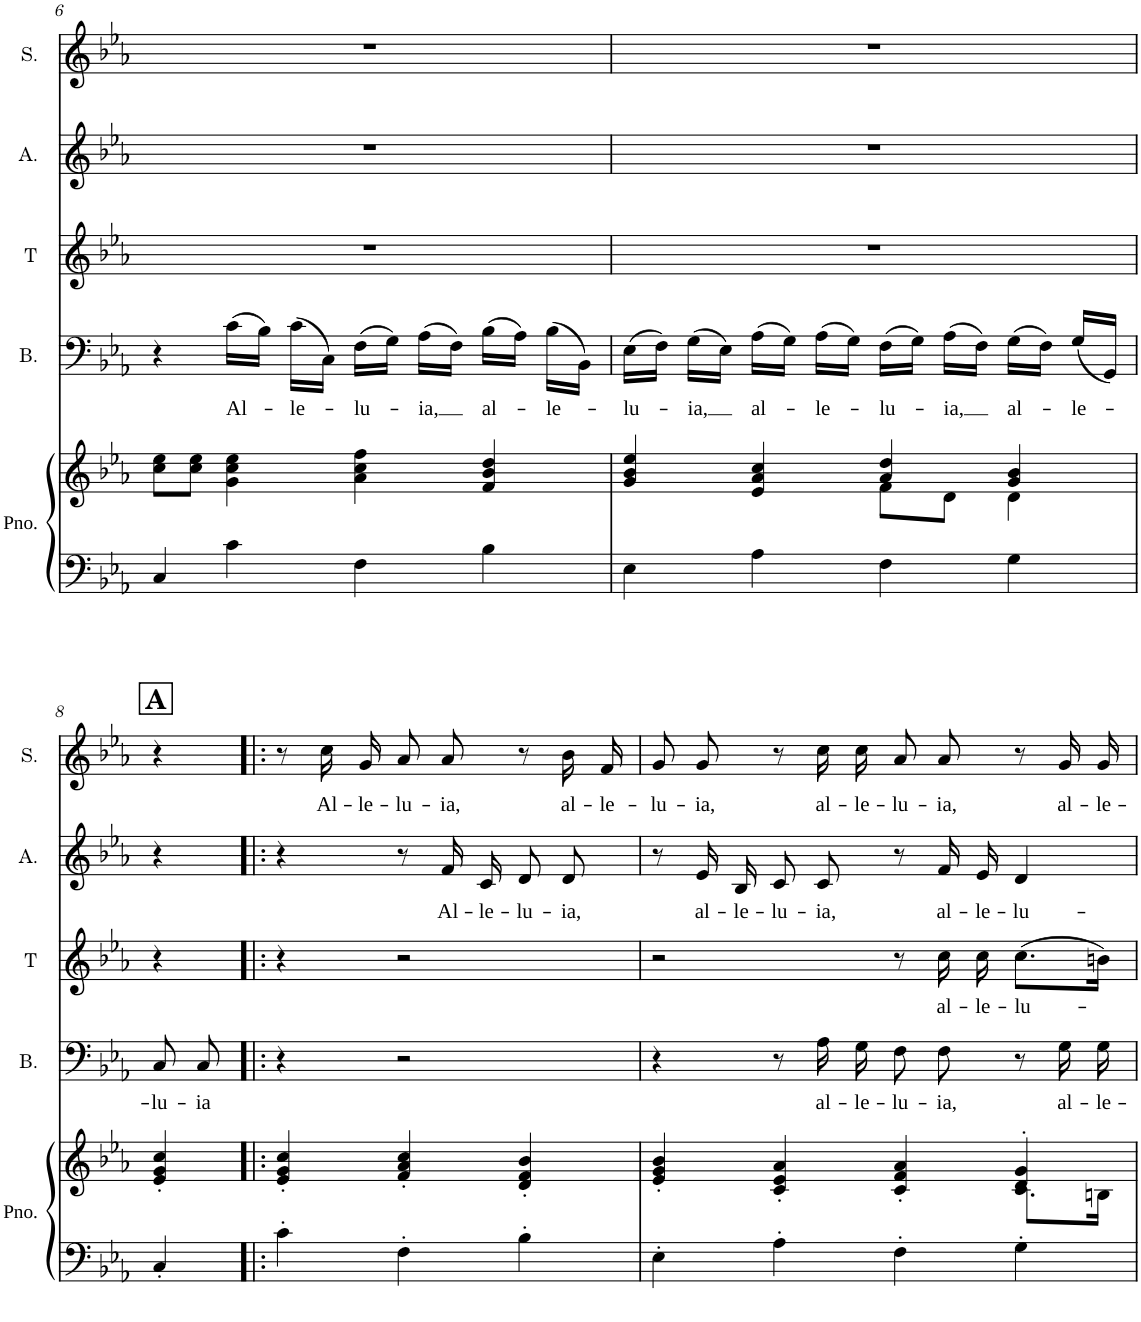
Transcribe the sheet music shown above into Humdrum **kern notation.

**kern	**kern	**kern	**text	**kern	**text	**kern	**text	**kern	**text
*part5	*part5	*part4	*part4	*part3	*part3	*part2	*part2	*part1	*part1
*staff6	*staff5	*staff4	*staff4	*staff3	*staff3	*staff2	*staff2	*staff1	*staff1
*I"Piano	*	*I"Basse	*	*I"Ténor	*	*I"Alto	*	*I"Soprano	*
*I'Pno.	*	*I'B.	*	*I'T	*	*I'A.	*	*I'S.	*
!!LO:PB:g=z
*clefF4	*clefG2	*clefF4	*	*clefG2	*	*clefG2	*	*clefG2	*
*k[b-e-a-]	*k[b-e-a-]	*k[b-e-a-]	*	*k[b-e-a-]	*	*k[b-e-a-]	*	*k[b-e-a-]	*
*M4/4	*M4/4	*M4/4	*	*M4/4	*	*M4/4	*	*M4/4	*
=6	=6	=6	=6	=6	=6	=6	=6	=6	=6
4C/	8cc\ 8ee-\L	4r	.	1r	.	1r	.	1r	.
.	8cc\ 8ee-\J	.	.	.	.	.	.	.	.
!	!	!	!LO:LY:b	!	!	!	!	!	!
4c\	4g\ 4cc\ 4ee-\	(16c\LL	Al-	.	.	.	.	.	.
.	.	16B-\JJ)	.	.	.	.	.	.	.
!	!	!	!LO:LY:b	!	!	!	!	!	!
.	.	(16c\LL	-le-	.	.	.	.	.	.
.	.	16C\JJ)	.	.	.	.	.	.	.
!	!	!	!LO:LY:b	!	!	!	!	!	!
4F\	4a-\ 4cc\ 4ff\	(16F\LL	-lu-	.	.	.	.	.	.
.	.	16G\JJ)	.	.	.	.	.	.	.
!	!	!	!LO:LY:b	!	!	!	!	!	!
.	.	(16A-\LL	-ia,	.	.	.	.	.	.
.	.	16F\JJ)	.	.	.	.	.	.	.
!	!	!	!LO:LY:b	!	!	!	!	!	!
4B-\	4f/ 4b-/ 4dd/	(16B-\LL	al-	.	.	.	.	.	.
.	.	16A-\JJ)	.	.	.	.	.	.	.
!	!	!	!LO:LY:b	!	!	!	!	!	!
.	.	(16B-\LL	-le-	.	.	.	.	.	.
.	.	16BB-\JJ)	.	.	.	.	.	.	.
=7	=7	=7	=7	=7	=7	=7	=7	=7	=7
*	*^	*	*	*	*	*	*	*	*
!	!	!	!	!LO:LY:b	!	!	!	!	!	!
4E-\	4g/ 4b-/ 4ee-/	2ryy	(16E-\LL	-lu-	1r	.	1r	.	1r	.
.	.	.	16F\JJ)	.	.	.	.	.	.	.
!	!	!	!	!LO:LY:b	!	!	!	!	!	!
.	.	.	(16G\LL	-ia,	.	.	.	.	.	.
.	.	.	16E-\JJ)	.	.	.	.	.	.	.
!	!	!	!	!LO:LY:b	!	!	!	!	!	!
4A-\	4e-/ 4a-/ 4cc/	.	(16A-\LL	al-	.	.	.	.	.	.
.	.	.	16G\JJ)	.	.	.	.	.	.	.
!	!	!	!	!LO:LY:b	!	!	!	!	!	!
.	.	.	(16A-\LL	-le-	.	.	.	.	.	.
.	.	.	16G\JJ)	.	.	.	.	.	.	.
!	!	!	!	!LO:LY:b	!	!	!	!	!	!
4F\	4a-/ 4dd/	8f\L	(16F\LL	-lu-	.	.	.	.	.	.
.	.	.	16G\JJ)	.	.	.	.	.	.	.
!	!	!	!	!LO:LY:b	!	!	!	!	!	!
.	.	8d\J	(16A-\LL	-ia,	.	.	.	.	.	.
.	.	.	16F\JJ)	.	.	.	.	.	.	.
!	!	!	!	!LO:LY:b	!	!	!	!	!	!
4G\	4g/ 4b-/	4d\	(16G\LL	al-	.	.	.	.	.	.
.	.	.	16F\JJ)	.	.	.	.	.	.	.
!	!	!	!	!LO:LY:b	!	!	!	!	!	!
.	.	.	(16G/LL	-le-	.	.	.	.	.	.
.	.	.	16GG/JJ)	.	.	.	.	.	.	.
*	*v	*v	*	*	*	*	*	*	*	*
!!LO:LB:g=z
!!LO:REH:place=s1:a:B:cj:fs=14:t=A
=8	=8	=8	=8	=8	=8	=8	=8	=8	=8
!	!	!	!LO:LY:b	!	!	!	!	!	!
4C'/	4e-/' 4g/' 4cc/'	8C/	-lu-	4r	.	4r	.	4r	.
!	!	!	!LO:LY:b	!	!	!	!	!	!
.	.	8C/	-ia	.	.	.	.	.	.
4c'\	4e-/' 4g/' 4cc/'	4r	.	4r	.	4r	.	8r	.
!	!	!	!	!	!	!	!	!	!LO:LY:b
.	.	.	.	.	.	.	.	16cc/LL	Al-
!	!	!	!	!	!	!	!	!	!LO:LY:b
.	.	.	.	.	.	.	.	16g/JJ	-le-
!	!	!	!	!	!	!	!	!	!LO:LY:b
4F'\	4f/' 4a-/' 4cc/'	2r	.	2r	.	8r	.	8a-/L	-lu-
!	!	!	!	!	!	!	!LO:LY:b	!	!LO:LY:b
.	.	.	.	.	.	16f/LL	Al-	8a-/J	-ia,
!	!	!	!	!	!	!	!LO:LY:b	!	!
.	.	.	.	.	.	16c/JJ	-le-	.	.
!	!	!	!	!	!	!	!LO:LY:b	!	!
4B-'\	4d/' 4f/' 4b-/'	.	.	.	.	8d/L	-lu-	8r	.
!	!	!	!	!	!	!	!LO:LY:b	!	!LO:LY:b
.	.	.	.	.	.	8d/J	-ia,	16b-/LL	al-
!	!	!	!	!	!	!	!	!	!LO:LY:b
.	.	.	.	.	.	.	.	16f/JJ	-le-
=9	=9	=9	=9	=9	=9	=9	=9	=9	=9
*	*^	*	*	*	*	*	*	*	*
!	!	!	!	!	!	!	!	!	!	!LO:LY:b
4E-'\	4e-/' 4g/' 4b-/'	2.ryy	4r	.	2r	.	8r	.	8g/L	-lu-
!	!	!	!	!	!	!	!	!LO:LY:b	!	!LO:LY:b
.	.	.	.	.	.	.	16e-/LL	al-	8g/J	-ia,
!	!	!	!	!	!	!	!	!LO:LY:b	!	!
.	.	.	.	.	.	.	16B-/JJ	-le-	.	.
!	!	!	!	!	!	!	!	!LO:LY:b	!	!
4A-'\	4c/' 4e-/' 4a-/'	.	8r	.	.	.	8c/L	-lu-	8r	.
!	!	!	!	!LO:LY:b	!	!	!	!LO:LY:b	!	!LO:LY:b
.	.	.	16A-\	-al-	.	.	8c/J	-ia,	16cc\LL	al-
!	!	!	!	!LO:LY:b	!	!	!	!	!	!LO:LY:b
.	.	.	16G\	-le-	.	.	.	.	16cc\JJ	-le-
!	!	!	!	!LO:LY:b	!	!	!	!	!	!LO:LY:b
4F'\	4c/' 4f/' 4a-/'	.	8F\	-lu-	8r	.	8r	.	8a-/L	-lu-
!	!	!	!	!LO:LY:b	!	!LO:LY:b	!	!LO:LY:b	!	!LO:LY:b
.	.	.	8F\	-ia,	16cc\	al-	16f/LL	al-	8a-/J	-ia,
!	!	!	!	!	!	!LO:LY:b	!	!LO:LY:b	!	!
.	.	.	.	.	16cc\	-le-	16e-/JJ	-le-	.	.
!	!	!	!	!	!	!LO:LY:b	!	!LO:LY:b	!	!
4G'\	4d/' 4g/'	8.c\L	8r	.	(8.cc\L	-lu-	4d/	-lu-	8r	.
!	!	!	!	!LO:LY:b	!	!	!	!	!	!LO:LY:b
.	.	.	16G\	al-	.	.	.	.	16g/LL	al-
!	!	!	!	!LO:LY:b	!	!	!	!	!	!LO:LY:b
.	.	16Bn\Jk	16G\	-le-	16bn\Jk)	.	.	.	16g/JJ	-le-
*	*v	*v	*	*	*	*	*	*	*	*
=	=	=	=	=	=	=	=	=	=
*-	*-	*-	*-	*-	*-	*-	*-	*-	*-
